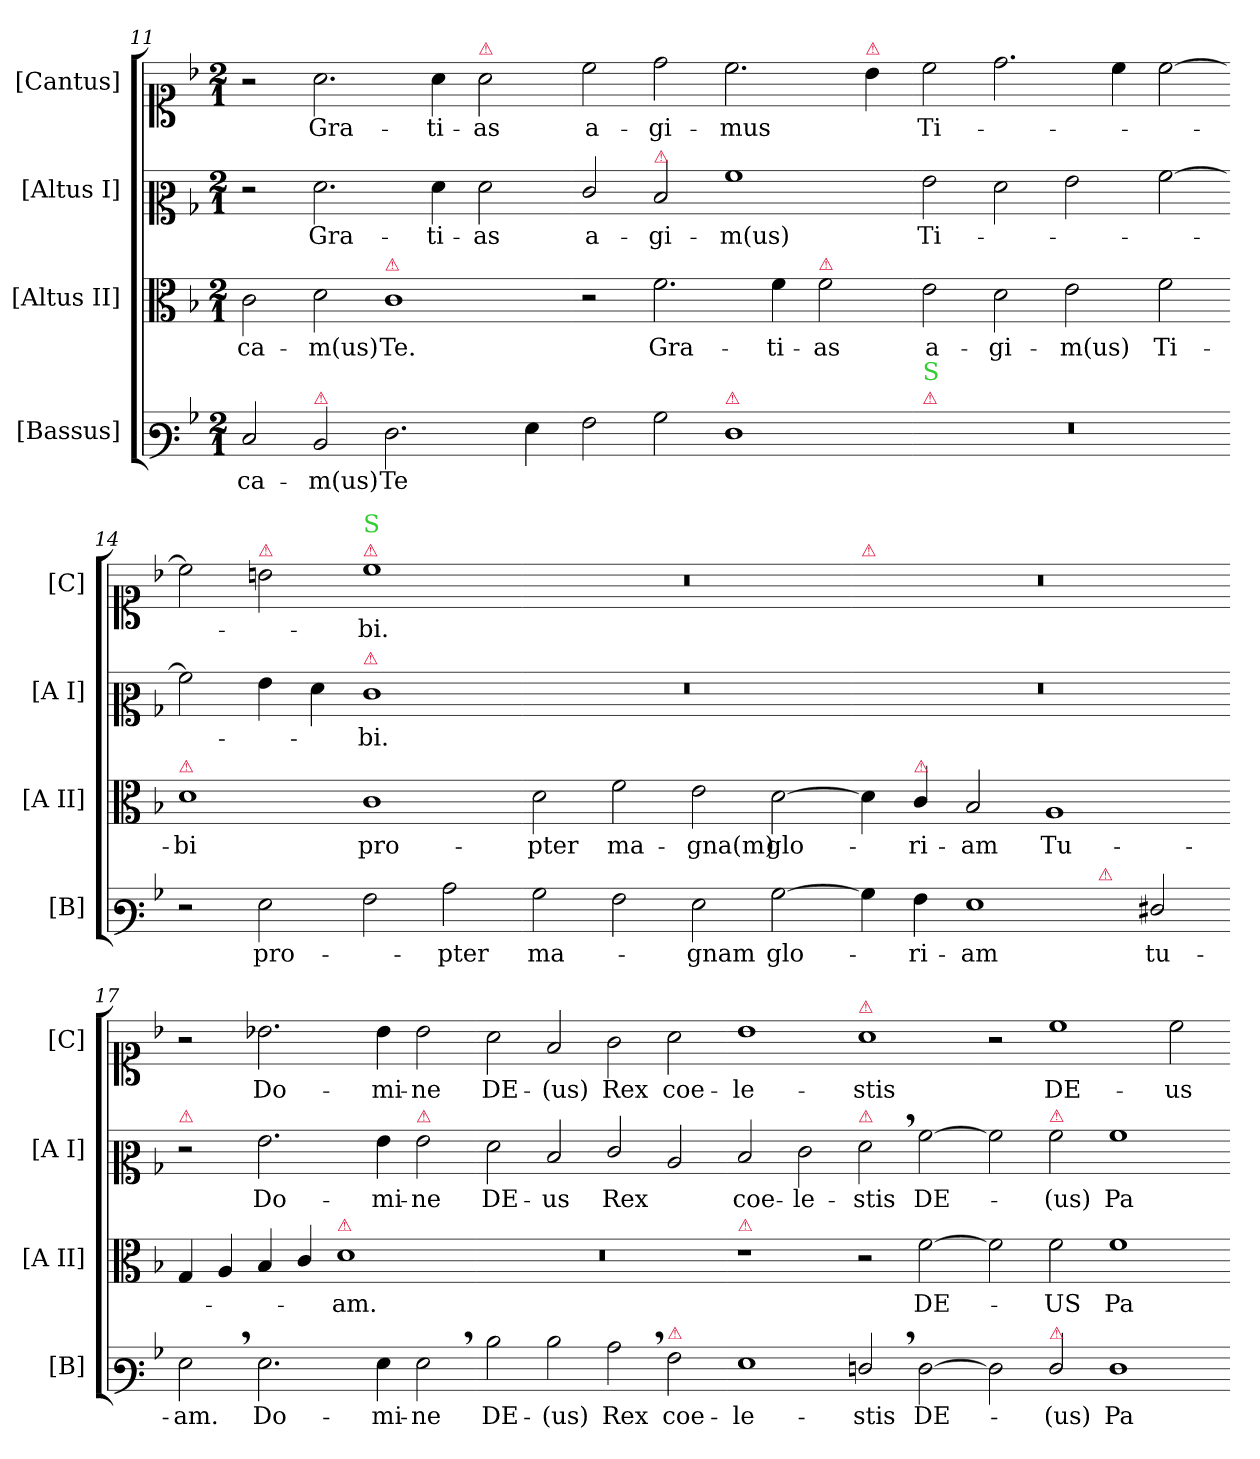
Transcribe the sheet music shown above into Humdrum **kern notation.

**kern	**text	**kern	**text	**kern	**text	**kern	**text
*part4	*part4	*part3	*part3	*part2	*part2	*part1	*part1
*staff4	*staff4	*staff3	*staff3	*staff2	*staff2	*staff1	*staff1
*I"[Bassus]	*	*I"[Altus II]	*	*I"[Altus I]	*	*I"[Cantus]	*
*I'[B]	*	*I'[A II]	*	*I'[A I]	*	*I'[C]	*
*clefF3	*	*clefC3	*	*clefC2	*	*clefC1	*
*k[b-]	*	*k[b-]	*	*k[b-]	*	*k[b-]	*
*M2/1	*	*M2/1	*	*M2/1	*	*M2/1	*
=11	=11	=11	=11	=11	=11	=11	=11
2E/	-ca-	2c\	-ca-	2r	.	2r	.
!LO:TX:a:color=crimson:t=⚠	!	!	!	!	!	!	!
2D/	-m(us)	2d\	-m(us)	2.f\	Gra-	2.a\	Gra-
!	!	!LO:TX:a:color=crimson:t=⚠	!	!	!	!	!
2.F\	Te	1c\	Te.	.	.	.	.
.	.	.	.	4f\	-ti-	4a\	-ti-
!	!	!	!	!	!	!LO:TX:a:color=crimson:t=⚠	!
.	.	.	.	2f\	-as	2a\	-as
4G\	.	.	.	.	.	.	.
=12-	=12-	=12-	=12-	=12-	=12-	=12-	=12-
2A\	.	2r	.	2e/	a-	2cc\	a-
!	!	!	!	!LO:TX:a:color=crimson:t=⚠	!	!	!
2B-\	.	2.f\	Gra-	2d/	-gi-	2dd\	-gi-
!LO:TX:a:color=crimson:t=⚠	!	!	!	!	!	!	!
1F\	.	.	.	1a\	-m(us)	2.cc\	-mus
.	.	4f\	-ti-	.	.	.	.
!	!	!LO:TX:a:color=crimson:t=⚠	!	!	!	!	!
.	.	2f\	-as	.	.	.	.
!	!	!	!	!	!	!LO:TX:a:color=crimson:t=⚠	!
.	.	.	.	.	.	4b-\	.
=13-	=13-	=13-	=13-	=13-	=13-	=13-	=13-
!LO:TX:a:color=crimson:t=⚠	!	!	!	!	!	!	!
!LO:TX:a:color=limegreen:t=S	!	!	!	!	!	!	!
0r	.	2e\	a-	2g\	Ti-	2cc\	Ti-
.	.	2d\	-gi-	2f\	.	2.dd\	.
.	.	2e\	-m(us)	2g\	.	.	.
.	.	.	.	.	.	4cc\	.
.	.	2f\	Ti-	[2a\	.	[2cc\	.
=14-	=14-	=14-	=14-	=14-	=14-	=14-	=14-
!	!	!LO:TX:a:color=crimson:t=⚠	!	!	!	!	!
2r	.	1d\	-bi	2a\]	.	2cc\]	.
!	!	!	!	!	!	!LO:TX:a:color=crimson:t=⚠	!
2G\	pro-	.	.	4g\	.	2bn\	.
.	.	.	.	4f\	.	.	.
!	!	!	!	!	!	!LO:TX:a:color=crimson:t=⚠	!
!	!	!	!	!	!	!LO:TX:a:color=limegreen:t=S	!
!	!	!	!	!LO:TX:a:color=crimson:t=⚠	!	!	!
2A\	.	1c\	pro-	1e\	-bi.	1cc\	-bi.
2c\	-pter	.	.	.	.	.	.
=15-	=15-	=15-	=15-	=15-	=15-	=15-	=15-
2B-\	ma-	2d\	-pter	0r	.	0r	.
2A\	.	2f\	ma-	.	.	.	.
2G\	-gnam	2e\	-gna(m)	.	.	.	.
[2B-\	glo-	[2d\	glo-	.	.	.	.
=16-	=16-	=16-	=16-	=16-	=16-	=16-	=16-
!	!	!	!	!	!	!LO:TX:a:color=crimson:t=⚠	!
*^	*	*	*	*	*	*	*
4B-\]	1ryy	.	4d\]	.	0r	.	0r	.
!	!	!	!LO:TX:a:color=crimson:t=⚠	!	!	!	!	!
4A\	.	-ri-	4c/	-ri-	.	.	.	.
1G\	.	-am	2B-/	-am	.	.	.	.
.	4ryy	.	1A/	Tu-	.	.	.	.
!	!LO:TX:a:color=crimson:t=⚠	!	!	!	!	!	!	!
.	2.ryy	.	.	.	.	.	.	.
2F#X/	.	tu-	.	.	.	.	.	.
=17-	=17-	=17-	=17-	=17-	=17-	=17-	=17-	=17-
!	!	!	!	!	!LO:TX:a:color=crimson:t=⚠	!	!	!
*v	*v	*	*	*	*	*	*	*
2G,\	-am.	4G/	.	2r	.	2r	.
.	.	4A/	.	.	.	.	.
2.G\	Do-	4B-/	.	2.g\	Do-	2.b-X\	Do-
.	.	4c/	.	.	.	.	.
!	!	!LO:TX:a:color=crimson:t=⚠	!	!	!	!	!
.	.	1d\	-am.	.	.	.	.
4G\	-mi-	.	.	4g\	-mi-	4b-\	-mi-
!	!	!	!	!LO:TX:a:color=crimson:t=⚠	!	!	!
2G,\	-ne	.	.	2g\	-ne	2b-\	-ne
=18-	=18-	=18-	=18-	=18-	=18-	=18-	=18-
2d\	DE-	0r	.	2f\	DE-	2a\	DE-
2d\	-(us)	.	.	2d/	-us	2f/	-(us)
2c,\	Rex	.	.	2e/	Rex	2g\	Rex
!LO:TX:a:color=crimson:t=⚠	!	!	!	!	!	!	!
2A\	coe-	.	.	2c/	.	2a\	coe-
=19-	=19-	=19-	=19-	=19-	=19-	=19-	=19-
!	!	!LO:TX:a:color=crimson:t=⚠	!	!	!	!	!
1G\	-le-	1r	.	2d/	coe-	1b-\	-le-
.	.	.	.	2e\	-le-	.	.
!	!	!	!	!	!	!LO:TX:a:color=crimson:t=⚠	!
!	!	!	!	!LO:TX:a:color=crimson:t=⚠	!	!	!
2Fn,/	-stis	2r	.	2f,\	-stis	1a\	-stis
[2F\	DE-	[2f\	DE-	[2a\	DE-	.	.
=20-	=20-	=20-	=20-	=20-	=20-	=20-	=20-
2F\]	.	2f\]	.	2a\]	.	2r	.
!	!	!	!	!LO:TX:a:color=crimson:t=⚠	!	!	!
!LO:TX:a:color=crimson:t=⚠	!	!	!	!	!	!	!
2F/	-(us)	2f\	-US	2a\	-(us)	1cc\	DE-
1F\	Pa-	1f\	Pa-	1a\	Pa-	.	.
.	.	.	.	.	.	2cc\	-us
=-	=-	=-	=-	=-	=-	=-	=-
*-	*-	*-	*-	*-	*-	*-	*-
